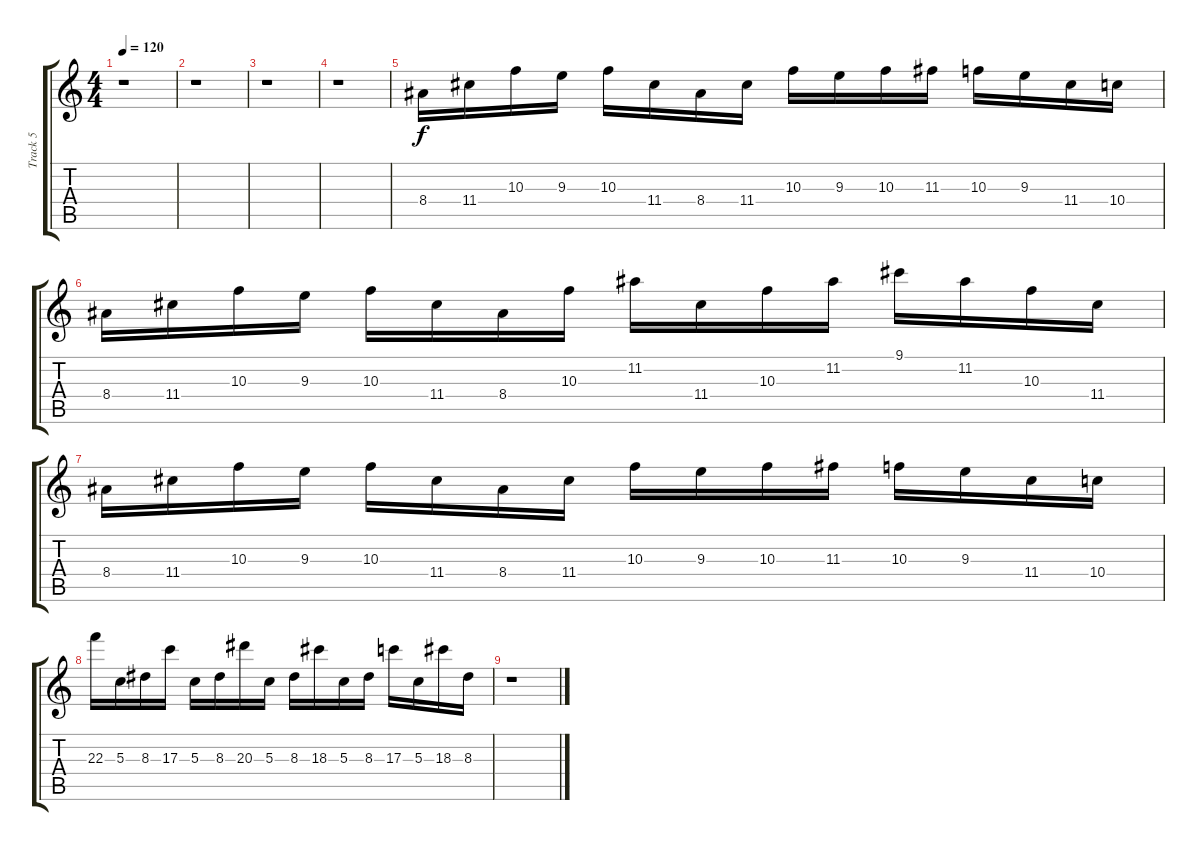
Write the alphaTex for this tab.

\track ("Track 5" "Track 5") {instrument distortionguitar}
\staff {score tabs}
\tuning (E4 B3 G3 D3 A2 E2) {hide}
\ts (4 4)
\tempo 120
\clef g2
\ks c
r.1{dy f} |
r.1 |
r.1 |
r.1 |
8.4.16 11.4.16 10.3.16 9.3.16 10.3.16 11.4.16 8.4.16 11.4.16 10.3.16 9.3.16 10.3.16 11.3.16 10.3.16 9.3.16 11.4.16 10.4.16 |
8.4.16 11.4.16 10.3.16 9.3.16 10.3.16 11.4.16 8.4.16 10.3.16 11.2.16 11.4.16 10.3.16 11.2.16 9.1.16 11.2.16 10.3.16 11.4.16 |
8.4.16 11.4.16 10.3.16 9.3.16 10.3.16 11.4.16 8.4.16 11.4.16 10.3.16 9.3.16 10.3.16 11.3.16 10.3.16 9.3.16 11.4.16 10.4.16 |
22.3.16 5.3.16 8.3.16 17.3.16 5.3.16 8.3.16 20.3.16 5.3.16 8.3.16 18.3.16 5.3.16 8.3.16 17.3.16 5.3.16 18.3.16 8.3.16 |
r.1
